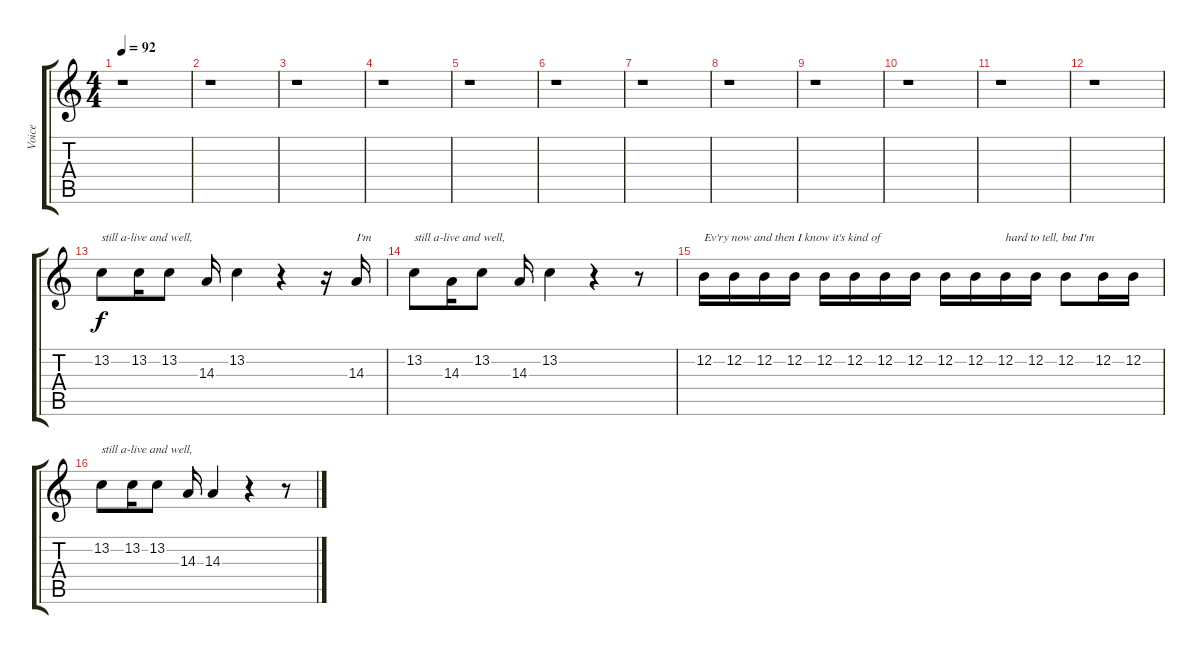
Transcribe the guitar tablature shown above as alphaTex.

\track ("Voice" "Voice") {instrument lead3calliope}
\staff {score tabs}
\tuning (E4 B3 G3 D3 A2 E2) {hide}
\ts (4 4)
\tempo 92
\clef g2
\ks c
r.1{dy f} |
r.1 |
r.1 |
r.1 |
r.1 |
r.1 |
r.1 |
r.1 |
r.1 |
r.1 |
r.1 |
r.1 |
13.2.8{txt "still a-live and well,"} 13.2.16 13.2.8 14.3.16 13.2.4 r.4 r.16 14.3.16{txt "I'm"} |
13.2.8{txt "still a-live and well,"} 14.3.16 13.2.8 14.3.16 13.2.4 r.4 r.8 |
12.2.16{txt "Ev'ry now and then I know it's kind of"} 12.2.16 12.2.16 12.2.16 12.2.16 12.2.16 12.2.16 12.2.16 12.2.16 12.2.16 12.2.16{txt "hard to tell, but I'm"} 12.2.16 12.2.8 12.2.16 12.2.16 |
13.2.8{txt "still a-live and well,"} 13.2.16 13.2.8 14.3.16 14.3.4 r.4 r.8
